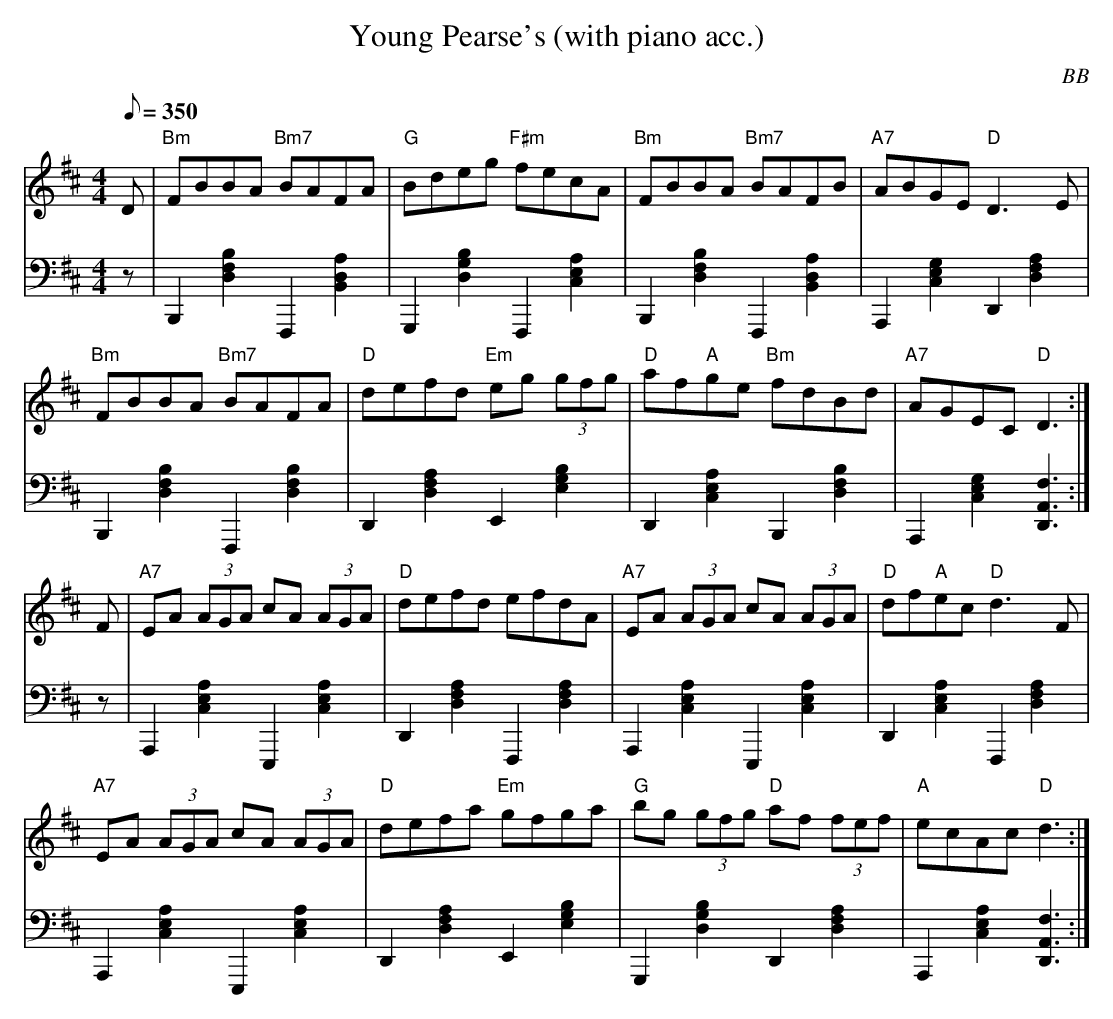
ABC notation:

X:1
T: Young Pearse's (with piano acc.)
C: BB
Q: 1/8=350
M: 4/4
L: 1/8
V: 1 program 1 110 %fiddle
V: 2 volume=70 clef=bass m=D program 1 01
K: D
[V:1] D|"Bm"FBBA "Bm7"BAFA|"G"Bdeg "F#m"fecA|"Bm"FBBA "Bm7"BAFB|"A7"ABGE "D"D3 E|
[V:2] z|B,,2[B2D2F2]F,,2[D2A2B,2]|G,,2[G2B2D2]F,,2[A2C2E2]|B,,2[B2D2F2]F,,2[D2A2B,2]|\
A,,2[G2C2E2]D,2[D2A2F2]|
[V:1] "Bm"FBBA "Bm7"BAFA|"D"defd "Em"eg (3gfg|"D"af"A"ge "Bm"fdBd|"A7"AGEC "D"D3 :|
[V:2] B,,2[B2D2F2]F,,2[D2F2B2]|D,2[D2A2F2]E,2[B2E2G2]|[D,2][A2E2C2]B,,2[B2D2F2]|\
A,,2[G2C2E2][A,3F3D,3]:|
[V:1] F|"A7"EA (3AGA cA (3AGA|"D"defd efdA|"A7"EA (3AGA cA (3AGA|"D"df"A"ec "D"d3 F|
[V:2] z|A,,2[A2C2E2]E,,2[A2C2E2]|D,2[D2A2F2]F,,2[D2A2F2]|\
A,,2[A2C2E2]E,,2[A2C2E2]|[D,2][A2E2C2]F,,2[D2A2F2]|
[V:1] "A7"EA (3AGA cA (3AGA|"D"defa "Em"gfga|"G"bg (3gfg "D"af (3fef|"A"ecAc "D"d3 :|
[V:2] A,,2[A2C2E2]E,,2[A2C2E2]|D,2[D2A2F2]E,2[B2E2G2]|G,,2[G2B2D2]D,2[D2A2F2]|\
A,,2[A2C2E2][A,3F3D,3]:|
